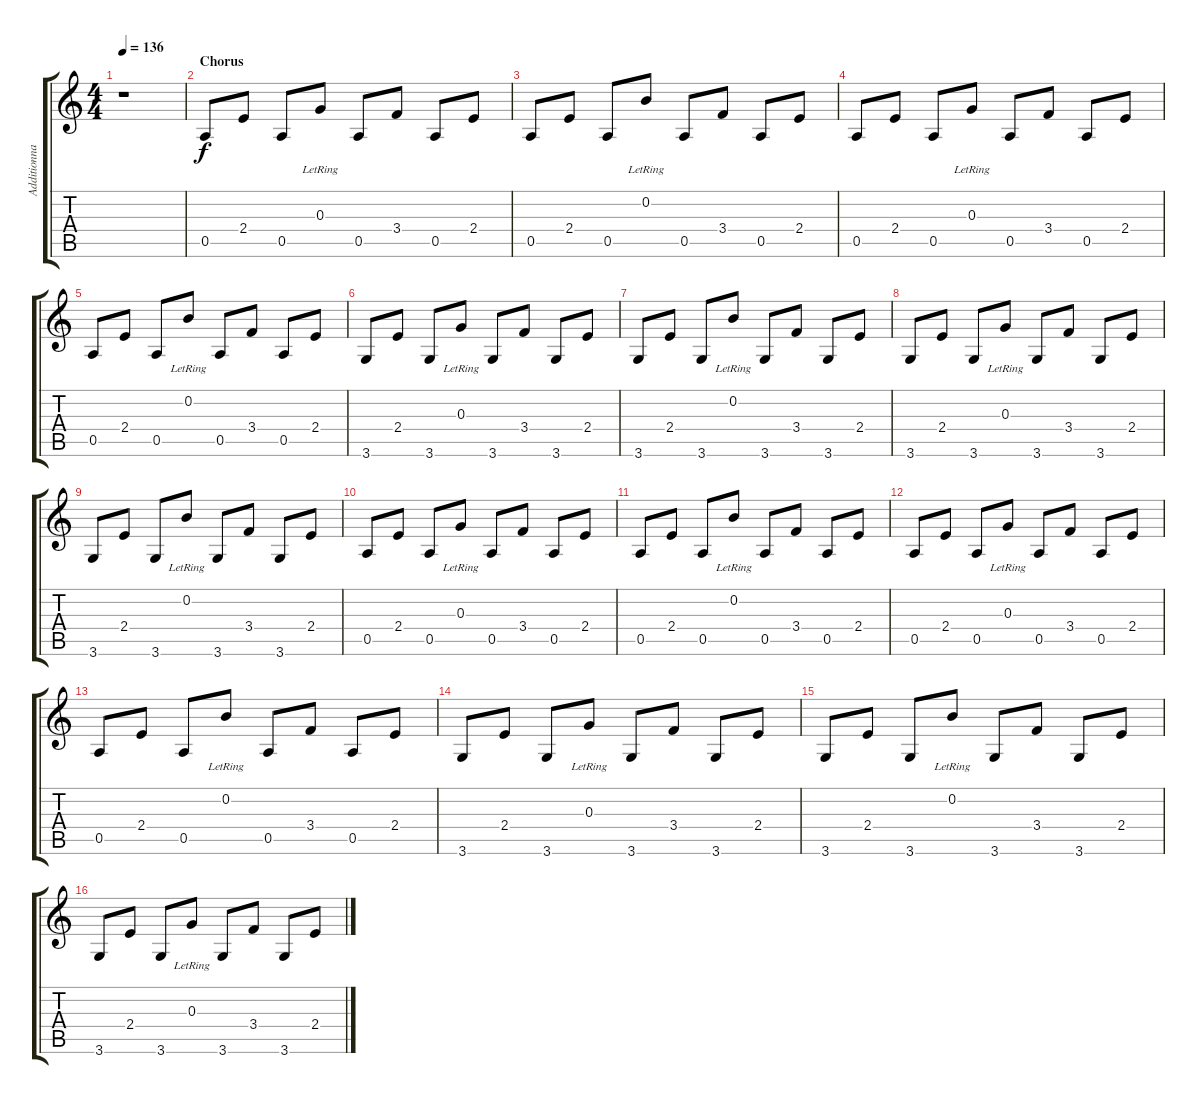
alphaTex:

\track ("Additionnal Guitar" "Additionna") {instrument acousticguitarsteel}
\staff {score tabs}
\tuning (E4 B3 G3 D3 A2 E2) {hide}
\ts (4 4)
\tempo 136
\clef g2
\ks c
r.1{dy f} |
\section ("" "Chorus")
0.5.8{volume 10} 2.4.8 0.5.8 0.3{lr}.8 0.5.8 3.4.8 0.5.8 2.4.8 |
0.5.8 2.4.8 0.5.8 0.2{lr}.8 0.5.8 3.4.8 0.5.8 2.4.8 |
0.5.8 2.4.8 0.5.8 0.3{lr}.8 0.5.8 3.4.8 0.5.8 2.4.8 |
0.5.8 2.4.8 0.5.8 0.2{lr}.8 0.5.8 3.4.8 0.5.8 2.4.8 |
3.6.8 2.4.8 3.6.8 0.3{lr}.8 3.6.8 3.4.8 3.6.8 2.4.8 |
3.6.8 2.4.8 3.6.8 0.2{lr}.8 3.6.8 3.4.8 3.6.8 2.4.8 |
3.6.8 2.4.8 3.6.8 0.3{lr}.8 3.6.8 3.4.8 3.6.8 2.4.8 |
3.6.8 2.4.8 3.6.8 0.2{lr}.8 3.6.8 3.4.8 3.6.8 2.4.8 |
0.5.8 2.4.8 0.5.8 0.3{lr}.8 0.5.8 3.4.8 0.5.8 2.4.8 |
0.5.8 2.4.8 0.5.8 0.2{lr}.8 0.5.8 3.4.8 0.5.8 2.4.8 |
0.5.8 2.4.8 0.5.8 0.3{lr}.8 0.5.8 3.4.8 0.5.8 2.4.8 |
0.5.8 2.4.8 0.5.8 0.2{lr}.8 0.5.8 3.4.8 0.5.8 2.4.8 |
3.6.8 2.4.8 3.6.8 0.3{lr}.8 3.6.8 3.4.8 3.6.8 2.4.8 |
3.6.8 2.4.8 3.6.8 0.2{lr}.8 3.6.8 3.4.8 3.6.8 2.4.8 |
3.6.8 2.4.8 3.6.8 0.3{lr}.8 3.6.8 3.4.8 3.6.8 2.4.8
